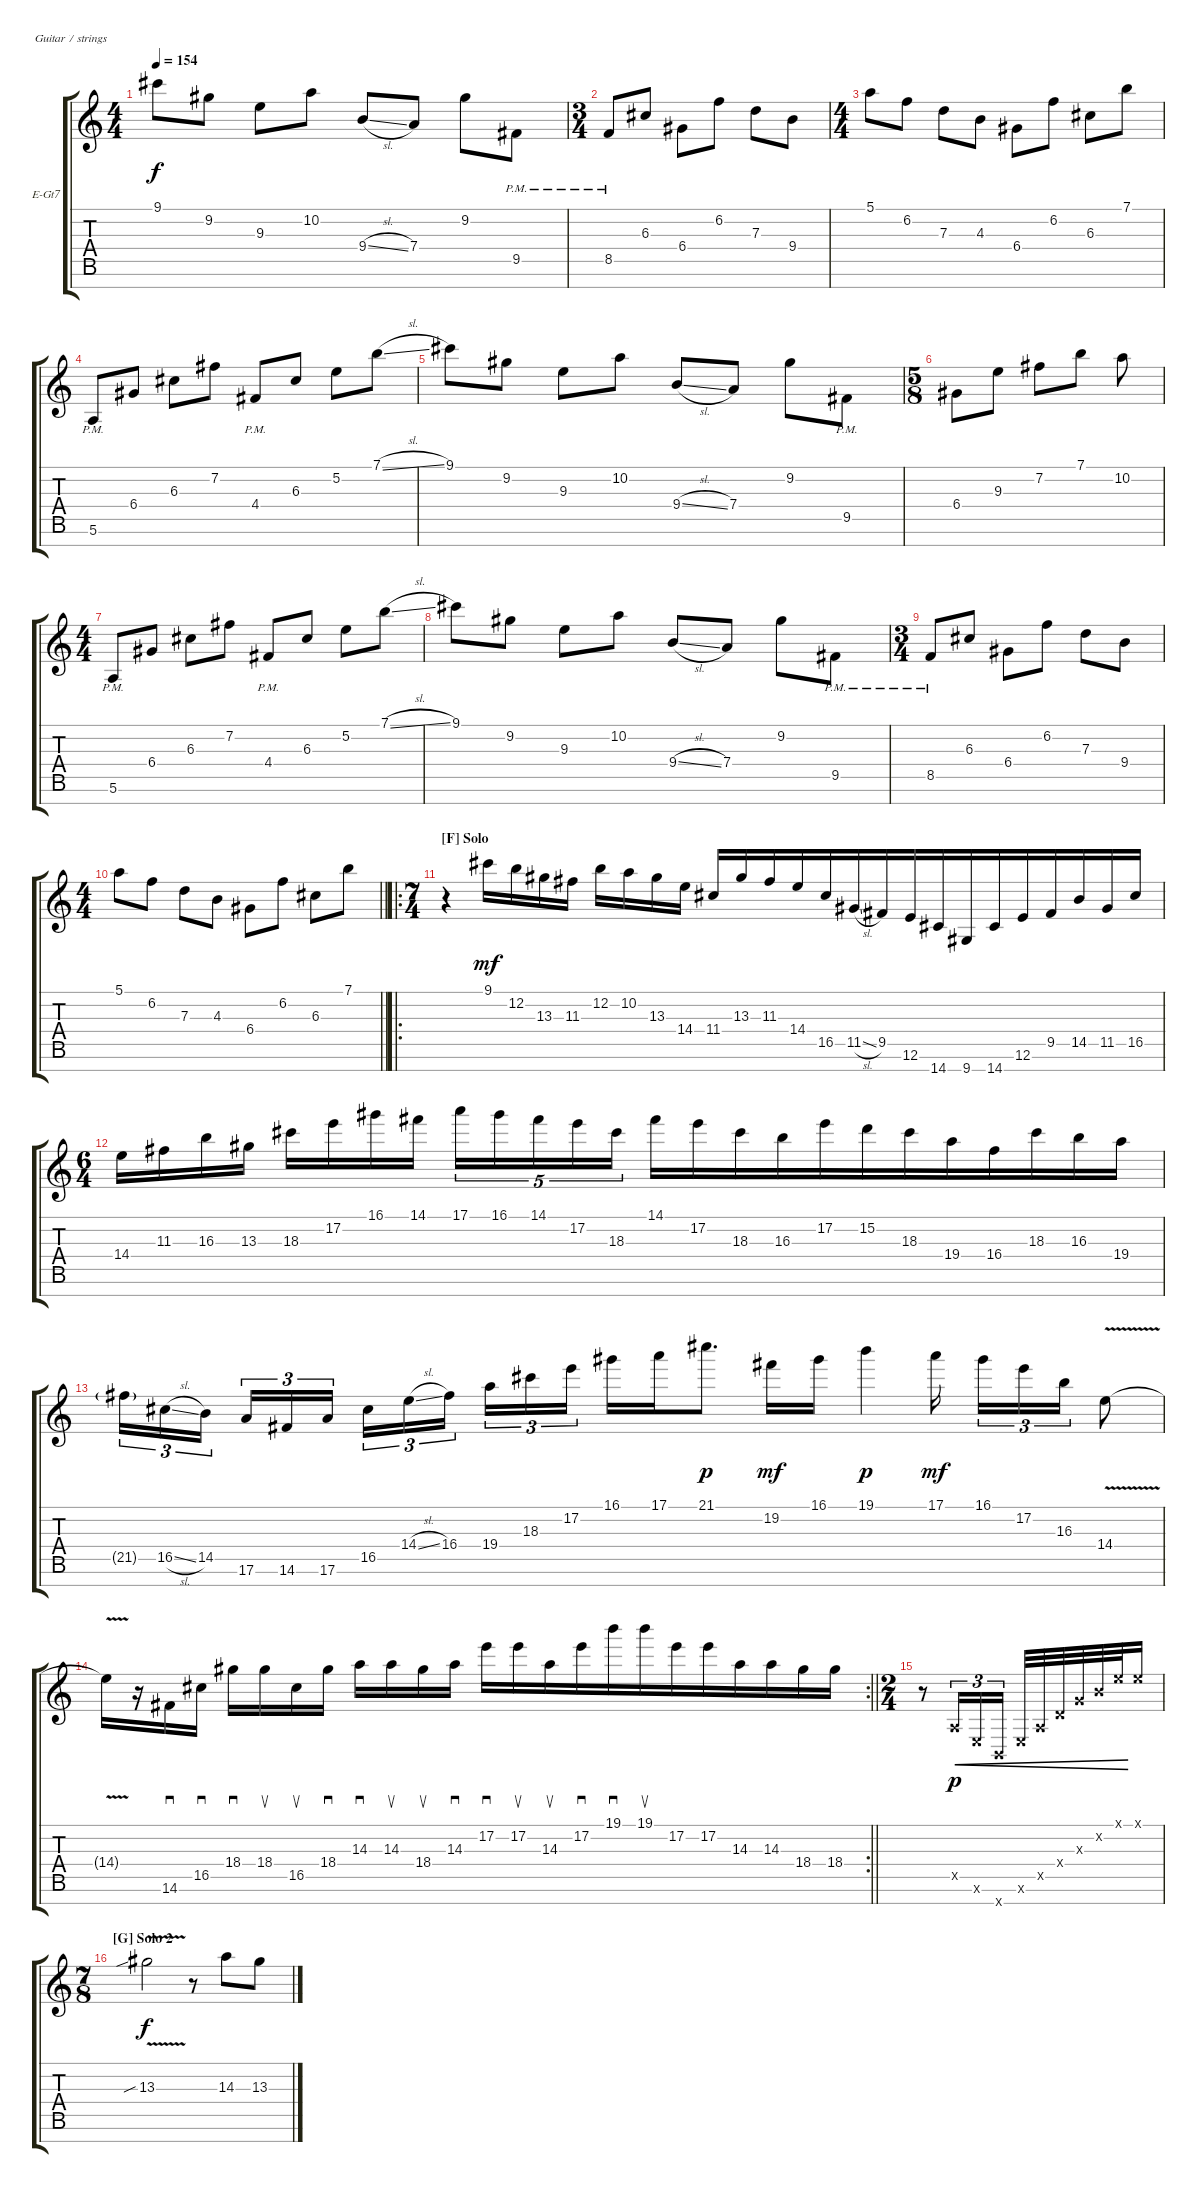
\bracketExtendMode groupsimilarinstruments
\firstSystemTrackNameOrientation horizontal
\otherSystemsTrackNameOrientation horizontal
\track ("Tosin Abasi - Lead" "E-Gt7") {instrument distortionguitar}
\staff {score tabs}
\tuning (E4 B3 G3 D3 A2 E2 B1)
\ts (4 4)
\tempo 154
\clef g2
\ks c
9.1.8{dy f} 9.2.8 9.3.8 10.2.8 9.4{sl}.8 7.4.8 9.2.8 9.5{pm}.8 |
\ts (3 4)
\beaming (8 2 2 2 2)
8.5{pm}.8 6.3.8 6.4.8 6.2.8 7.3.8 9.4.8 |
\ts (4 4)
\beaming (8 2 2 2 2)
5.1.8 6.2.8 7.3.8 4.3.8 6.4.8 6.2.8 6.3.8 7.1.8 |
5.6{pm}.8 6.4.8 6.3.8 7.2.8 4.4{pm}.8 6.3.8 5.2.8 7.1{sl}.8 |
9.1.8 9.2.8 9.3.8 10.2.8 9.4{sl}.8 7.4.8 9.2.8 9.5{pm}.8 |
\ts (5 8)
\beaming (8 2 2 2 2)
6.4.8 9.3.8 7.2.8 7.1.8 10.2.8 |
\ts (4 4)
\beaming (8 2 2 2 2)
5.6{pm}.8 6.4.8 6.3.8 7.2.8 4.4{pm}.8 6.3.8 5.2.8 7.1{sl}.8 |
9.1.8 9.2.8 9.3.8 10.2.8 9.4{sl}.8 7.4.8 9.2.8 9.5{pm}.8 |
\ts (3 4)
\beaming (8 2 2 2 2)
8.5{pm}.8 6.3.8 6.4.8 6.2.8 7.3.8 9.4.8 |
\ts (4 4)
\beaming (8 2 2 2 2)
\barLineRight lightlight
5.1.8 6.2.8 7.3.8 4.3.8 6.4.8 6.2.8 6.3.8 7.1.8 |
\ro
\ts (7 4)
\beaming (8 2 2 2 8)
\section ("F" "Solo")
r.4 9.1.16{dy mf} 12.2.16 13.3.16 11.3.16 12.2.16 10.2.16 13.3.16 14.4.16 11.4.16 13.3.16 11.3.16 14.4.16 16.5.16 11.5{sl}.16 9.5.16 12.6.16 14.7.16 9.7.16 14.7.16 12.6.16 9.5.16 14.5.16 11.5.16 16.5.16 |
\ts (6 4)
\beaming (8 2 2 2 6)
14.4.16 11.3.16 16.3.16 13.3.16 18.3.16 17.2.16 16.1.16 14.1.16 17.1.16{tu (5 4)} 16.1.16{tu (5 4)} 14.1.16{tu (5 4)} 17.2.16{tu (5 4)} 18.3.16{tu (5 4)} 14.1.16 17.2.16 18.3.16 16.3.16 17.2.16 15.2.16 18.3.16 19.4.16 16.4.16 18.3.16 16.3.16 19.4.16 |
21.5{g}.16{tu (3 2)} 16.5{sl}.16{tu (3 2)} 14.5.16{tu (3 2)} 17.6.16{tu (3 2)} 14.6.16{tu (3 2)} 17.6.16{tu (3 2)} 16.5.16{tu (3 2)} 14.4{sl}.16{tu (3 2)} 16.4.16{tu (3 2)} 19.4.16{tu (3 2)} 18.3.16{tu (3 2)} 17.2.16{tu (3 2)} 16.1.16 17.1.16 21.1.8{d dy p} 19.2.16{dy mf} 16.1.16 19.1.4{dy p} 17.1.16{dy mf} 16.1.16{tu (3 2)} 17.2.16{tu (3 2)} 16.3.16{tu (3 2)} 14.4{v}.8 |
\rc 2
\barLineRight lightlight
14.4{v t}.16 r.16 14.6.16{sd} 16.5.16{sd} 18.4.16{sd} 18.4.16{su} 16.5.16{su} 18.4.16{sd} 14.3.16{sd} 14.3.16{su} 18.4.16{su} 14.3.16{sd} 17.2.16{sd} 17.2.16{su} 14.3.16{su} 17.2.16{sd} 19.1.16{sd} 19.1.16{su} 17.2.16 17.2.16 14.3.16 14.3.16 18.4.16 18.4.16 |
\ts (2 4)
\beaming (8 2 2)
r.8 0.5{x}.16{tu (3 2) cre dy p} 0.6{x}.16{tu (3 2) cre} 0.7{x}.16{tu (3 2) cre} 0.6{x}.32{cre} 0.5{x}.32{cre} 0.4{x}.32{cre} 0.3{x}.32{cre} 0.2{x}.32{cre} 0.1{x}.32{cre} 0.1{x}.16 |
\ts (7 8)
\beaming (8 2 2 3)
\section ("G" "Solo 2")
13.3{v sib}.2{dy f} r.8 14.3.8 13.3.8
